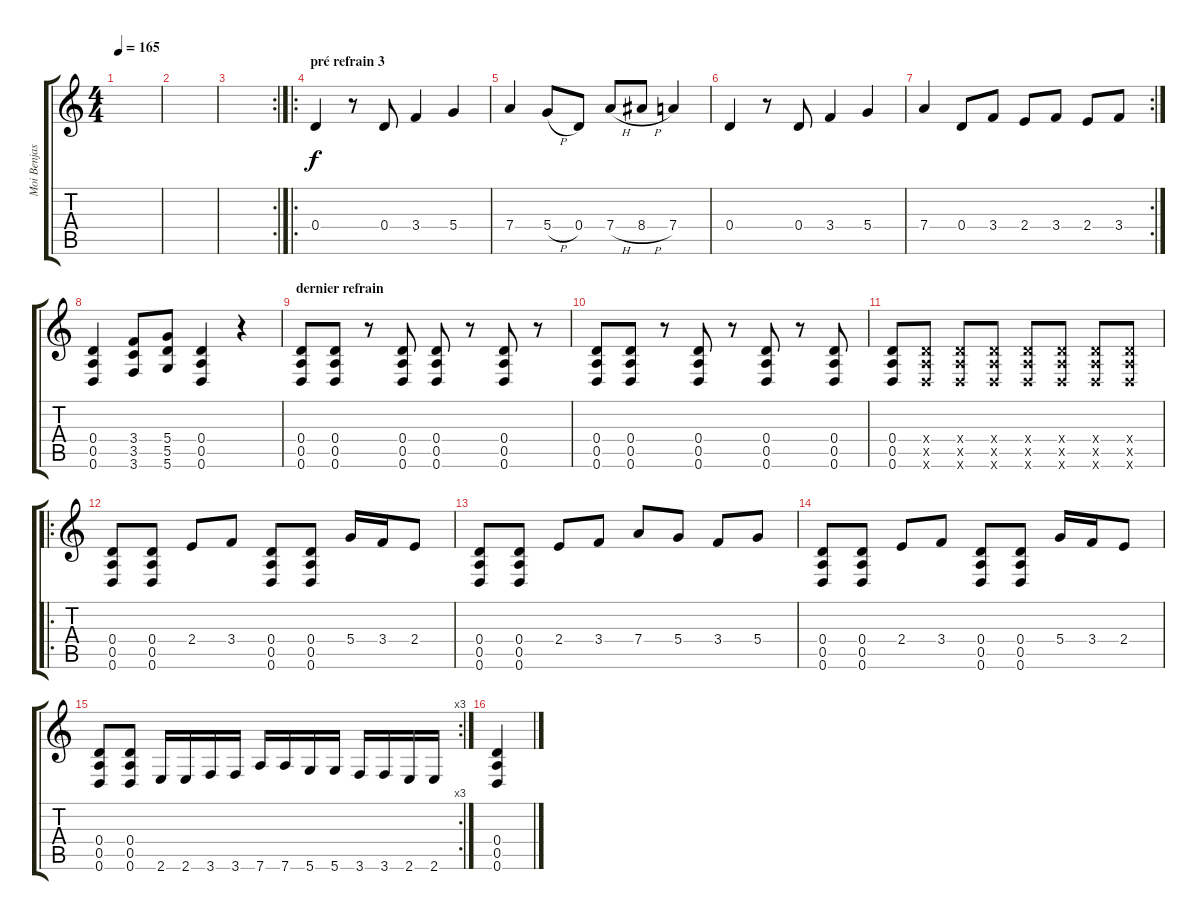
\track ("Moi Benjasmin !" "Moi Benjas") {instrument distortionguitar}
\staff {score tabs}
\tuning (E4 B3 G3 D3 A2 D2) {hide}
\ts (4 4)
\tempo 165
\clef g2
\ks c
|
|
\rc 2
|
\ro
\section ("" "pré refrain 3")
0.4.4{instrument distortionguitar} r.8 0.4.8 3.4.4 5.4.4 |
7.4.4 5.4{h}.8 0.4.8 7.4{h}.8 8.4{h}.8 7.4.4 |
0.4.4 r.8 0.4.8 3.4.4 5.4.4 |
\rc 2
7.4.4 0.4.8 3.4.8 2.4.8 3.4.8 2.4.8 3.4.8 |
(0.4 0.5 0.6).4 (3.4 3.5 3.6).8 (5.4 5.5 5.6).8 (0.4 0.5 0.6).4 r.4 |
\section ("" "dernier refrain")
(0.4 0.5 0.6).8 (0.4 0.5 0.6).8 r.8 (0.4 0.5 0.6).8 (0.4 0.5 0.6).8 r.8 (0.4 0.5 0.6).8 r.8 |
(0.4 0.5 0.6).8 (0.4 0.5 0.6).8 r.8 (0.4 0.5 0.6).8 r.8 (0.4 0.5 0.6).8 r.8 (0.4 0.5 0.6).8 |
(0.4 0.5 0.6).8 (0.4{x} 0.5{x} 0.6{x}).8 (0.4{x} 0.5{x} 0.6{x}).8 (0.4{x} 0.5{x} 0.6{x}).8 (0.4{x} 0.5{x} 0.6{x}).8 (0.4{x} 0.5{x} 0.6{x}).8 (0.4{x} 0.5{x} 0.6{x}).8 (0.4{x} 0.5{x} 0.6{x}).8 |
\ro
(0.4 0.5 0.6).8{instrument distortionguitar} (0.4 0.5 0.6).8 2.4.8 3.4.8 (0.4 0.5 0.6).8 (0.4 0.5 0.6).8 5.4.16 3.4.16 2.4.8 |
(0.4 0.5 0.6).8 (0.4 0.5 0.6).8 2.4.8 3.4.8 7.4.8 5.4.8 3.4.8 5.4.8 |
(0.4 0.5 0.6).8 (0.4 0.5 0.6).8 2.4.8 3.4.8 (0.4 0.5 0.6).8 (0.4 0.5 0.6).8 5.4.16 3.4.16 2.4.8 |
\rc 3
(0.4 0.5 0.6).8 (0.4 0.5 0.6).8 2.6.16 2.6.16 3.6.16 3.6.16 7.6.16 7.6.16 5.6.16 5.6.16 3.6.16 3.6.16 2.6.16 2.6.16 |
(0.4 0.5 0.6).4
